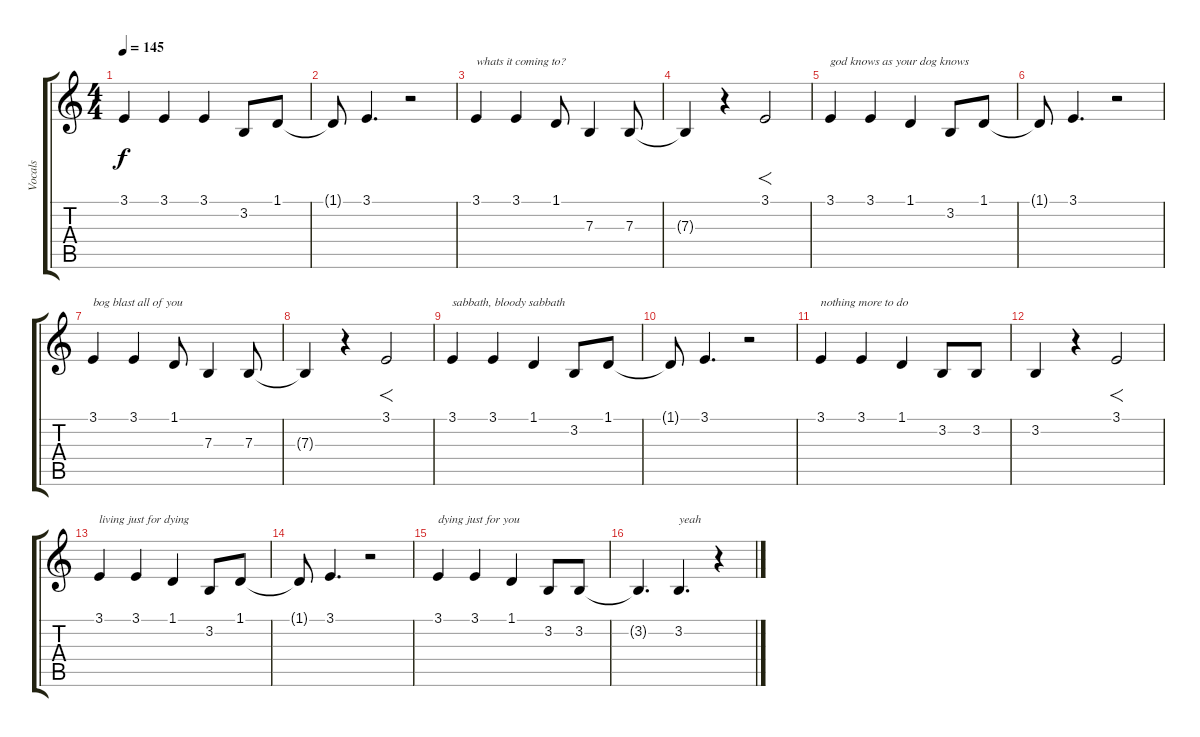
\track ("Vocals" "Vocals") {instrument tenorsax}
\staff {score tabs}
\tuning (Db4 Ab3 E3 B2 Gb2 Db2) {hide}
\ts (4 4)
\tempo 145
\clef g2
\ks c
3.1.4{dy f} 3.1.4 3.1.4 3.2.8 1.1.8 |
1.1{t}.8 3.1.4{d} r.2 |
3.1.4{txt "whats it coming to?"} 3.1.4 1.1.8 7.3.4 7.3.8 |
7.3{t}.4 r.4 3.1.2{f} |
3.1.4{txt "god knows as your dog knows"} 3.1.4 1.1.4 3.2.8 1.1.8 |
1.1{t}.8 3.1.4{d} r.2 |
3.1.4{txt "bog blast all of you"} 3.1.4 1.1.8 7.3.4 7.3.8 |
7.3{t}.4 r.4 3.1.2{f} |
3.1.4{txt "sabbath, bloody sabbath"} 3.1.4 1.1.4 3.2.8 1.1.8 |
1.1{t}.8 3.1.4{d} r.2 |
3.1.4{txt "nothing more to do"} 3.1.4 1.1.4 3.2.8 3.2.8 |
3.2.4 r.4 3.1.2{f} |
3.1.4{txt "living just for dying"} 3.1.4 1.1.4 3.2.8 1.1.8 |
1.1{t}.8 3.1.4{d} r.2 |
3.1.4{txt "dying just for you"} 3.1.4 1.1.4 3.2.8 3.2.8 |
3.2{t}.4{d} 3.2.4{d txt "yeah"} r.4
